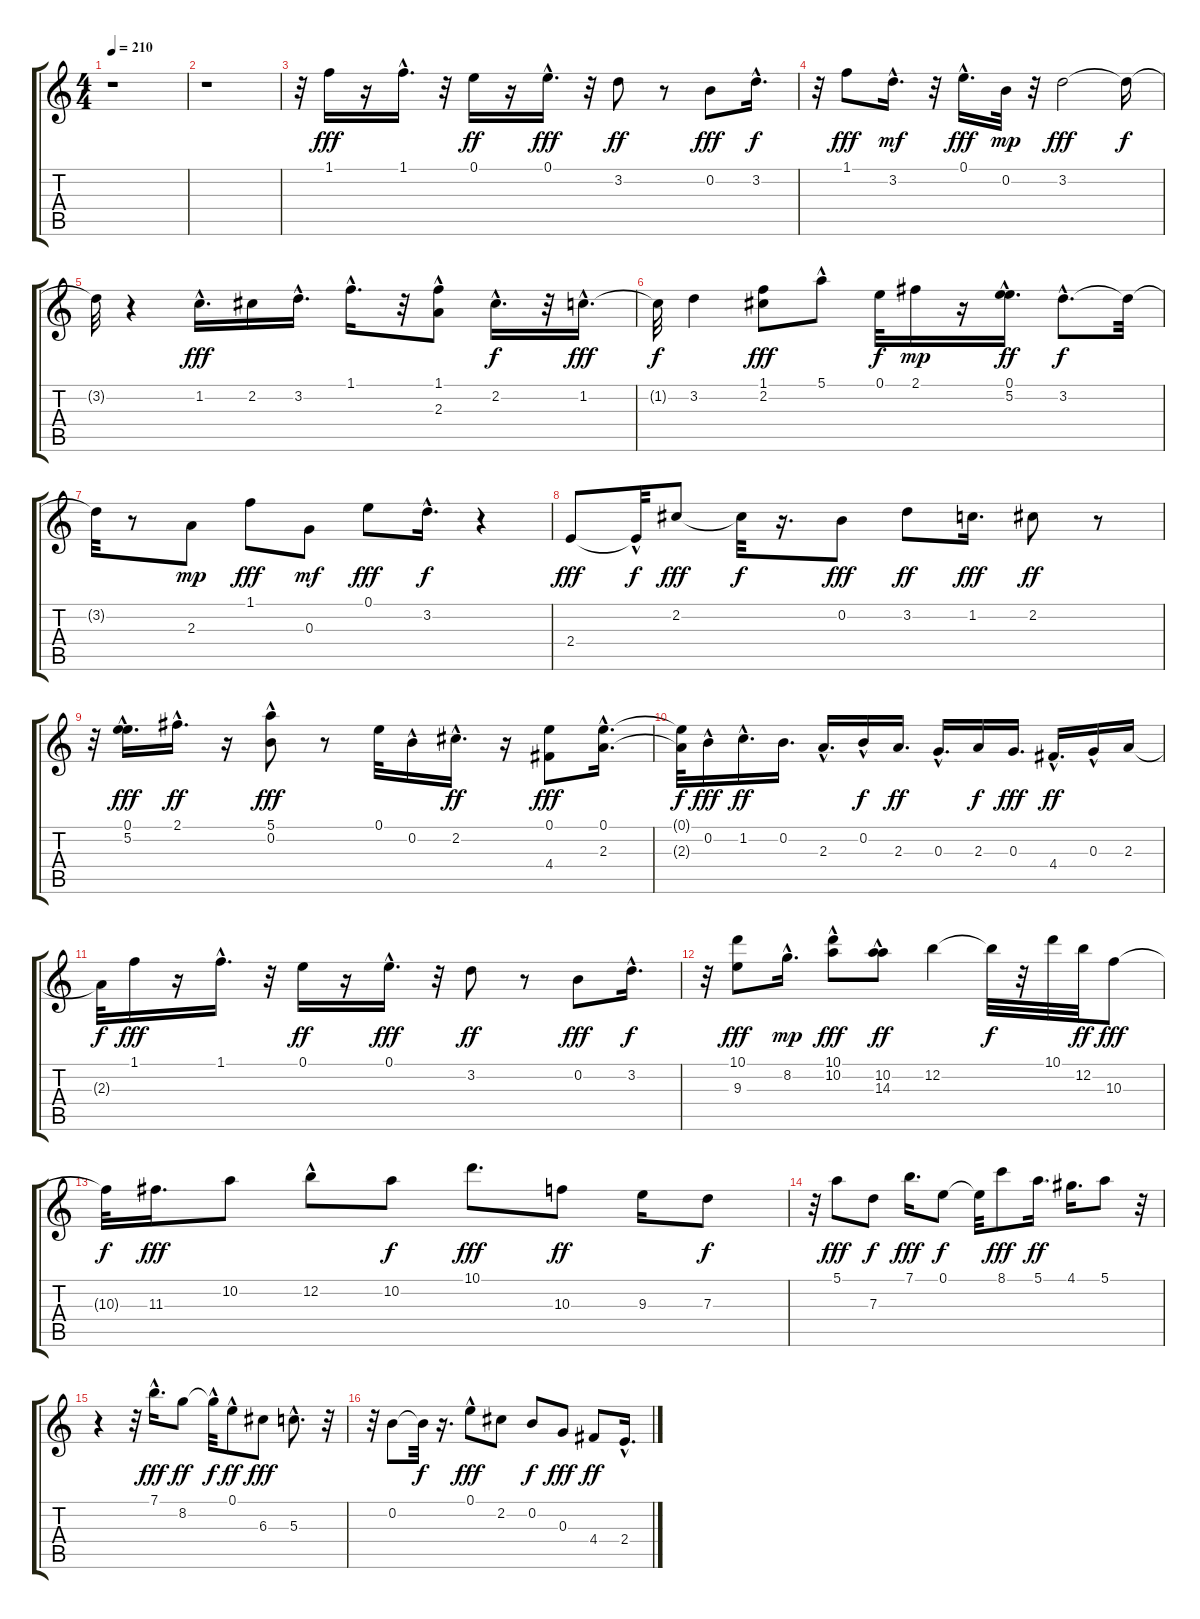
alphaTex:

\track "" {instrument banjo}
\staff {score tabs}
\tuning (E4 B3 G3 D3 A2 E2) {hide}
\displaytranspose 12
\ts (4 4)
\tempo 210
\clef g2
\ks c
r.1{dy fff instrument banjo} |
r.1 |
r.32 1.1.16 r.16 1.1{hac}.16{d} r.32 0.1.16{dy ff} r.16 0.1{hac}.16{d dy fff} r.32 3.2.8{dy ff} r.8 0.2.8{dy fff} 3.2{hac}.16{d dy f} |
r.32 1.1.8{dy fff} 3.2{hac}.16{d dy mf} r.32 0.1{hac}.16{d dy fff} 0.2.32{dy mp} r.32 3.2.2{dy fff} 3.2{t}.16{dy f} |
3.2{t}.32 r.4 1.2{hac}.16{d dy fff} 2.2.16 3.2{hac}.16{d} 1.1{hac}.16{d} r.32 (1.1{hac} 2.3).8 2.2{hac}.16{d dy f} r.32 1.2{hac}.16{d dy fff} |
1.2{t}.32{dy f} 3.2.4 (1.1 2.2).8{dy fff} 5.1{hac}.8 0.1.32{dy f} 2.1.16{dy mp} r.16 (0.1{hac} 5.2{hac}).16{d dy ff} 3.2{hac}.8{d dy f} 3.2{t}.32 |
3.2{t}.32 r.8 2.3.8{dy mp} 1.1.8{dy fff} 0.3.8{dy mf} 0.1.8{dy fff} 3.2{hac}.16{d dy f} r.4 |
2.4.8{dy fff} 2.4{hac t}.32{dy f} 2.2.8{dy fff} 2.2{t}.32{dy f} r.16{d} 0.2.8{dy fff} 3.2.8{dy ff} 1.2.16{d dy fff} 2.2.8{dy ff} r.8 |
r.32 (0.1{hac} 5.2).16{d dy fff} 2.1{hac}.16{d dy ff} r.16 (5.1 0.2{hac}).8{dy fff} r.8 0.1.32 0.2{hac}.16 2.2{hac}.16{d dy ff} r.16 (0.1 4.4).8{dy fff} (0.1{hac} 2.3{hac}).16{d} |
(0.1{t} 2.3{t}).32{dy f} 0.2{hac}.16{dy fff} 1.2{hac}.16{d dy ff} 0.2.16{d} 2.3{hac}.16{d} 0.2{hac}.16{dy f} 2.3.16{d dy ff} 0.3{hac}.16{d} 2.3.16{dy f} 0.3.16{d dy fff} 4.4{hac}.16{d dy ff} 0.3{hac}.16 2.3.16 |
2.3{t}.32{dy f} 1.1.16{dy fff} r.16 1.1{hac}.16{d} r.32 0.1.16{dy ff} r.16 0.1{hac}.16{d dy fff} r.32 3.2.8{dy ff} r.8 0.2.8{dy fff} 3.2{hac}.16{d dy f} |
r.32 (10.1 9.3).8{dy fff} 8.2{hac}.16{d dy mp} (10.1 10.2{hac}).8{dy fff} (10.2 14.3{hac}).8{dy ff} 12.2.4 12.2{t}.32{dy f} r.32 10.1.32 12.2.32{dy ff} 10.3.8{dy fff} |
10.3{t}.32{dy f} 11.3.16{d dy fff} 10.2.8 12.2{hac}.8 10.2.8{dy f} 10.1.8{d dy fff} 10.3.8{dy ff} 9.3.16 7.3.8{dy f} |
r.32 5.1.8{dy fff} 7.3.8{dy f} 7.1.16{d dy fff} 0.1.8{dy f} 0.1{t}.32 8.1.8{dy fff} 5.1.16{d dy ff} 4.1.16{d} 5.1.8 r.32 |
r.4 r.32 7.1{hac}.16{d dy fff} 8.2.8{dy ff} 8.2{hac t}.32{dy f} 0.1{hac}.8{dy ff} 6.3.8{dy fff} 5.3{hac}.8{d} r.32 |
r.32 0.2.8 0.2{t}.32{dy f} r.16{d} 0.1{hac}.8{dy fff} 2.2.8 0.2.8{dy f} 0.3.8{dy fff} 4.4.8{dy ff} 2.4{hac}.16{d}
